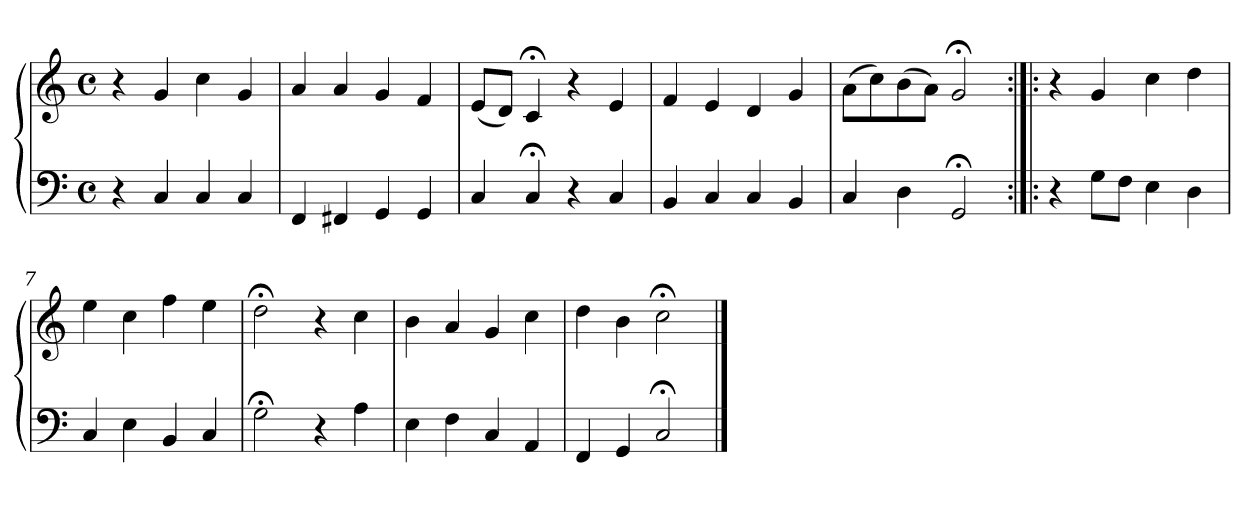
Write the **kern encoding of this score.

**kern	**kern
*part1	*part1
*staff2	*staff1
*clefF4	*clefG2
*M4/4	*M4/4
*met(c)	*met(c)
=1	=1
4r	4r
4C	4g
4C	4cc
4C	4g
=2	=2
4FF	4a
4FF#X	4a
4GG	4g
4GG	4f
=3	=3
4C	(8eL
.	8dJ)
4C;<	4c;<
4r	4r
4C	4e
=4	=4
4BB	4f
4C	4e
4C	4d
4BB	4g
=5	=5
4C	(8aL
.	8cc)
4D	(8b
.	8aJ)
2GG;<	2g;<
=6:|!|:	=6:|!|:
4r	4r
8GL	4g
8FJ	.
4E	4cc
4D	4dd
=7	=7
4C	4ee
4E	4cc
4BB	4ff
4C	4ee
!!LO:LB:g=z
=8	=8
2G;<	2dd;<
4r	4r
4A	4cc
=9	=9
4E	4b
4F	4a
4C	4g
4AA	4cc
=10	=10
4FF	4dd
4GG	4b
2C;<	2cc;<
==	==
*-	*-
